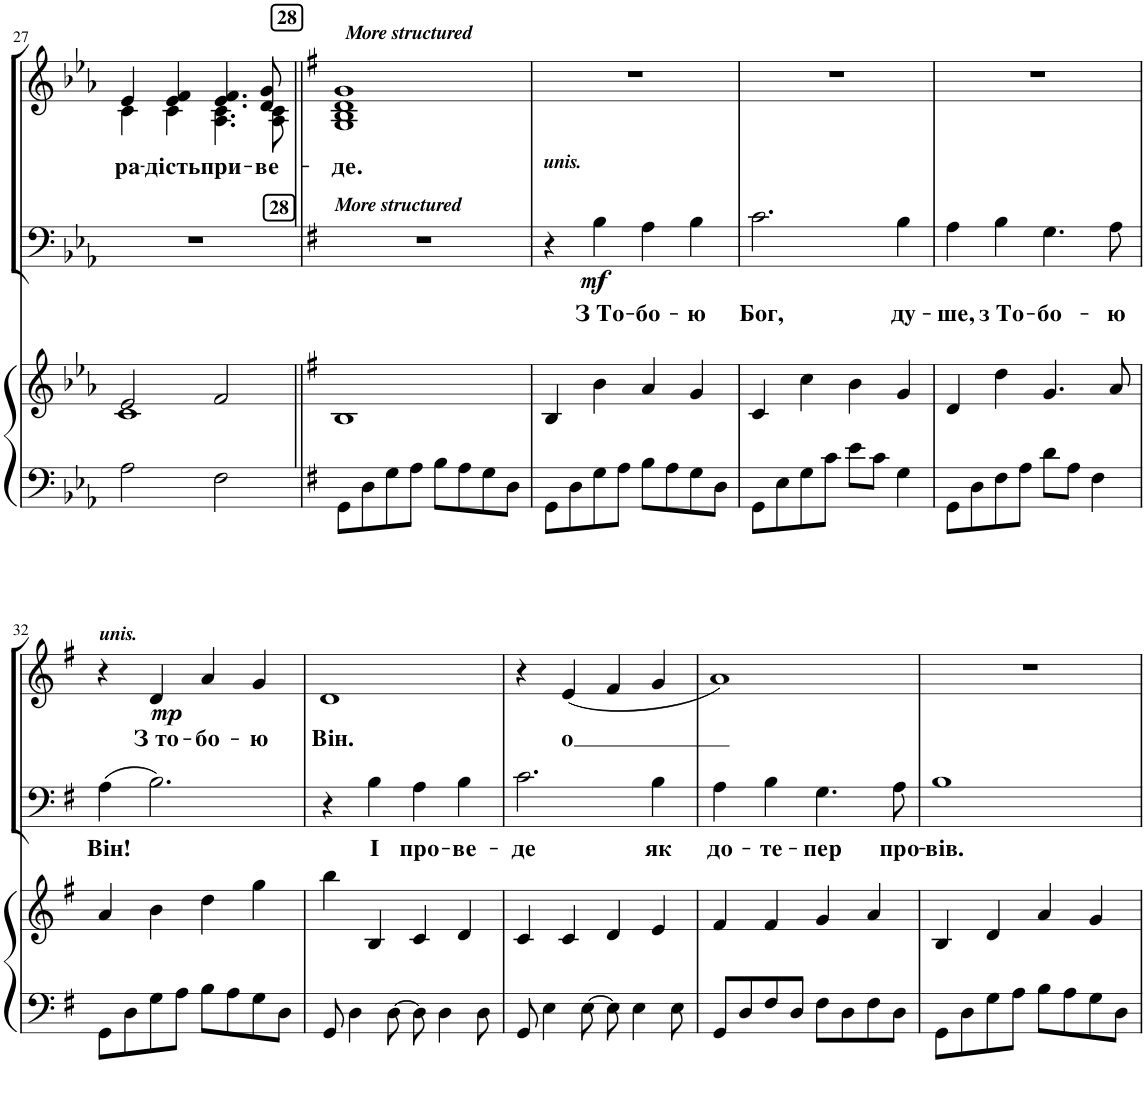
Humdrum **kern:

**kern	**kern	**kern	**text	**kern	**text	**text	**dynam
*part2	*part2	*part1	*part1	*part1	*part1	*part1	*part1
*staff4	*staff3	*staff2	*staff2	*staff1	*staff1	*staff1	*staff1/2
*I"Фортепиано	*	*I"Фортепиано	*	*	*	*	*
!!LO:PB:g=z
*clefF4	*clefG2	*clefF4	*	*clefG2	*	*	*
*k[b-e-a-]	*k[b-e-a-]	*k[b-e-a-]	*	*k[b-e-a-]	*	*	*
*M4/4	*M4/4	*M4/4	*	*M4/4	*	*	*
=27	=27	=27	=27	=27	=27	=27	=27
*	*^	*	*	*	*	*	*
!	!	!	!	!	!	!	!LO:LY:b	!
*	*	*	*	*	*^	*	*	*
2A-\	2e-/	1c	1r	.	4e-/	4c\	.	ра-	.
!	!	!	!	!	!	!	!	!LO:LY:b	!
.	.	.	.	.	4e-/ 4f/	4c\	.	-дість	.
!	!	!	!	!	!	!	!	!LO:LY:b	!
2F\	2f/	.	.	.	4.e-/ 4.f/	4.A-\ 4.c\	.	при-	.
!	!	!	!	!	!	!	!	!LO:LY:b	!
.	.	.	.	.	8d/ 8g/	8A-\ 8c\	.	-ве-	.
*	*v	*v	*	*	*	*	*	*	*
!!LO:REH:place=s1:b:B:cj:t=28	!!
!!LO:REH:place=s1:a:B:cj:t=28	!!
=28||	=28||	=28||	=28||	=28||	=28||	=28||	=28||	=28||
*k[f#]	*k[f#]	*k[f#]	*	*k[f#]	*	*	*	*
!	!	!	!	!LO:TX:a:Bi:t=More structured	!	!	!	!
!	!	!	!	!	!	!	!LO:LY:b	!
8GG\L	1B	1r	.	1G 1B 1d 1g	4ryy	.	-де.	.
8D\	.	.	.	.	.	.	.	.
!	!	!	!	!	!LO:TX:b:Bi:t=More structured	!	!	!
8G\	.	.	.	.	2.ryy	.	.	.
8A\J	.	.	.	.	.	.	.	.
8B\L	.	.	.	.	.	.	.	.
8A\	.	.	.	.	.	.	.	.
8G\	.	.	.	.	.	.	.	.
8D\J	.	.	.	.	.	.	.	.
=29	=29	=29	=29	=29	=29	=29	=29	=29
!	!	!	!	!LO:TX:b:Bi:t=unis.	!	!	!	!
*	*	*	*	*v	*v	*	*	*
8GG\L	4B/	4r	.	1r	.	.	.
8D\	.	.	.	.	.	.	.
!	!	!	!LO:LY:b	!	!	!	!LO:DY:b=2
8G\	4b\	4B\	З То-	.	.	.	mf
8A\J	.	.	.	.	.	.	.
!	!	!	!LO:LY:b	!	!	!	!
8B\L	4a/	4A\	-бо-	.	.	.	.
8A\	.	.	.	.	.	.	.
!	!	!	!LO:LY:b	!	!	!	!
8G\	4g/	4B\	-ю	.	.	.	.
8D\J	.	.	.	.	.	.	.
=30	=30	=30	=30	=30	=30	=30	=30
!	!	!	!LO:LY:b	!	!	!	!
8GG\L	4c/	2.c\	Бог,	1r	.	.	.
8E\	.	.	.	.	.	.	.
8G\	4cc\	.	.	.	.	.	.
8c\J	.	.	.	.	.	.	.
8e\L	4b\	.	.	.	.	.	.
8c\J	.	.	.	.	.	.	.
!	!	!	!LO:LY:b	!	!	!	!
4G\	4g/	4B\	ду-	.	.	.	.
=31	=31	=31	=31	=31	=31	=31	=31
!	!	!	!LO:LY:b	!	!	!	!
8GG\L	4d/	4A\	-ше,	1r	.	.	.
8D\	.	.	.	.	.	.	.
!	!	!	!LO:LY:b	!	!	!	!
8F#\	4dd\	4B\	з То-	.	.	.	.
8A\J	.	.	.	.	.	.	.
!	!	!	!LO:LY:b	!	!	!	!
8d\L	4.g/	4.G\	-бо-	.	.	.	.
8A\J	.	.	.	.	.	.	.
4F#\	.	.	.	.	.	.	.
!	!	!	!LO:LY:b	!	!	!	!
.	8a/	8A\	-ю	.	.	.	.
!!LO:LB:g=z
=32	=32	=32	=32	=32	=32	=32	=32
!	!	!	!	!LO:TX:a:Bi:t=unis.	!	!	!
!	!	!	!LO:LY:b	!	!	!	!
8GG\L	4a/	4A\	Він!	4r	.	.	.
8D\	.	.	.	.	.	.	.
!	!	!	!	!	!LO:LY:b	!	!LO:DY:b
8G\	4b\	2.B\	.	4d/	З то-	.	mp
8A\J	.	.	.	.	.	.	.
!	!	!	!	!	!LO:LY:b	!	!
8B\L	4dd\	.	.	4a/	-бо-	.	.
8A\	.	.	.	.	.	.	.
!	!	!	!	!	!LO:LY:b	!	!
8G\	4gg\	.	.	4g/	-ю	.	.
8D\J	.	.	.	.	.	.	.
=33	=33	=33	=33	=33	=33	=33	=33
!	!	!	!	!	!LO:LY:b	!	!
8GG/	4bb\	4r	.	1d	Він.	.	.
4D\	.	.	.	.	.	.	.
!	!	!	!LO:LY:b	!	!	!	!
.	4B/	4B\	І	.	.	.	.
[8D\	.	.	.	.	.	.	.
!	!	!	!LO:LY:b	!	!	!	!
8D\]	4c/	4A\	про-	.	.	.	.
4D\	.	.	.	.	.	.	.
!	!	!	!LO:LY:b	!	!	!	!
.	4d/	4B\	-ве-	.	.	.	.
8D\	.	.	.	.	.	.	.
=34	=34	=34	=34	=34	=34	=34	=34
!	!	!	!LO:LY:b	!	!	!	!
8GG/	4c/	2.c\	-де	4r	.	.	.
4E\	.	.	.	.	.	.	.
!	!	!	!	!	!LO:LY:b	!	!
.	4c/	.	.	(4e/	о	.	.
[8E\	.	.	.	.	.	.	.
8E\]	4d/	.	.	4f#/	.	.	.
4E\	.	.	.	.	.	.	.
!	!	!	!LO:LY:b	!	!	!	!
.	4e/	4B\	як	4g/	.	.	.
8E\	.	.	.	.	.	.	.
=35	=35	=35	=35	=35	=35	=35	=35
!	!	!	!LO:LY:b	!	!	!	!
8GG/L	4f#/	4A\	до-	1a)	.	.	.
8D/	.	.	.	.	.	.	.
!	!	!	!LO:LY:b	!	!	!	!
8F#/	4f#/	4B\	-те-	.	.	.	.
8D/J	.	.	.	.	.	.	.
!	!	!	!LO:LY:b	!	!	!	!
8F#\L	4g/	4.G\	-пер	.	.	.	.
8D\	.	.	.	.	.	.	.
8F#\	4a/	.	.	.	.	.	.
!	!	!	!LO:LY:b	!	!	!	!
8D\J	.	8A\	про-	.	.	.	.
=36	=36	=36	=36	=36	=36	=36	=36
!	!	!	!LO:LY:b	!	!	!	!
8GG\L	4B/	1B	-вів.	1r	.	.	.
8D\	.	.	.	.	.	.	.
8G\	4d/	.	.	.	.	.	.
8A\J	.	.	.	.	.	.	.
8B\L	4a/	.	.	.	.	.	.
8A\	.	.	.	.	.	.	.
8G\	4g/	.	.	.	.	.	.
8D\J	.	.	.	.	.	.	.
=	=	=	=	=	=	=	=
*-	*-	*-	*-	*-	*-	*-	*-
